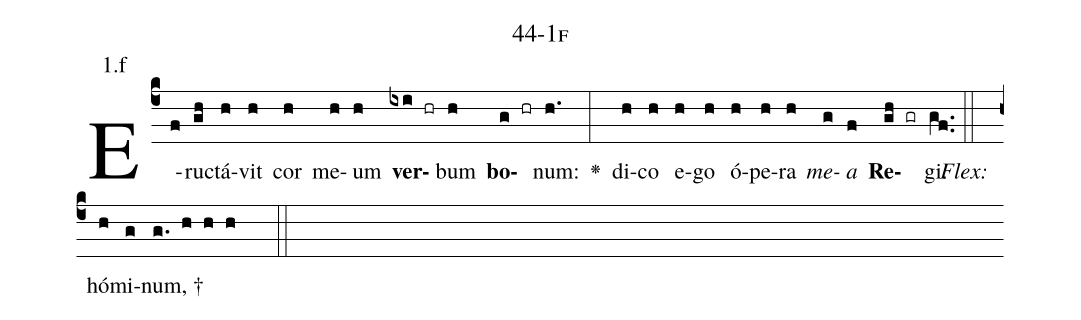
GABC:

name: 44-1f;
annotation: 1.f;
%%
(c4)E(f)ruc(gh)tá(h)vit(h) cor(h) me(h)um(h) <b>ver</b>(ixi hr)bum(h) <b>bo</b>(g hr)num:(h.) <v>\greheightstar</v>(:) di(h)co(h) e(h)go(h) ó(h)pe(h)ra(h) <i>me</i>(g)<i>a</i>(f) <b>Re</b>(gh gr)gi.(gf..) (::)
<i>Flex:</i>()  hó(h)mi(g)num, †(g. h h h  ::)

%E(h) u(h) o(g) u(f) a(gh) e.(gf..) (::)
